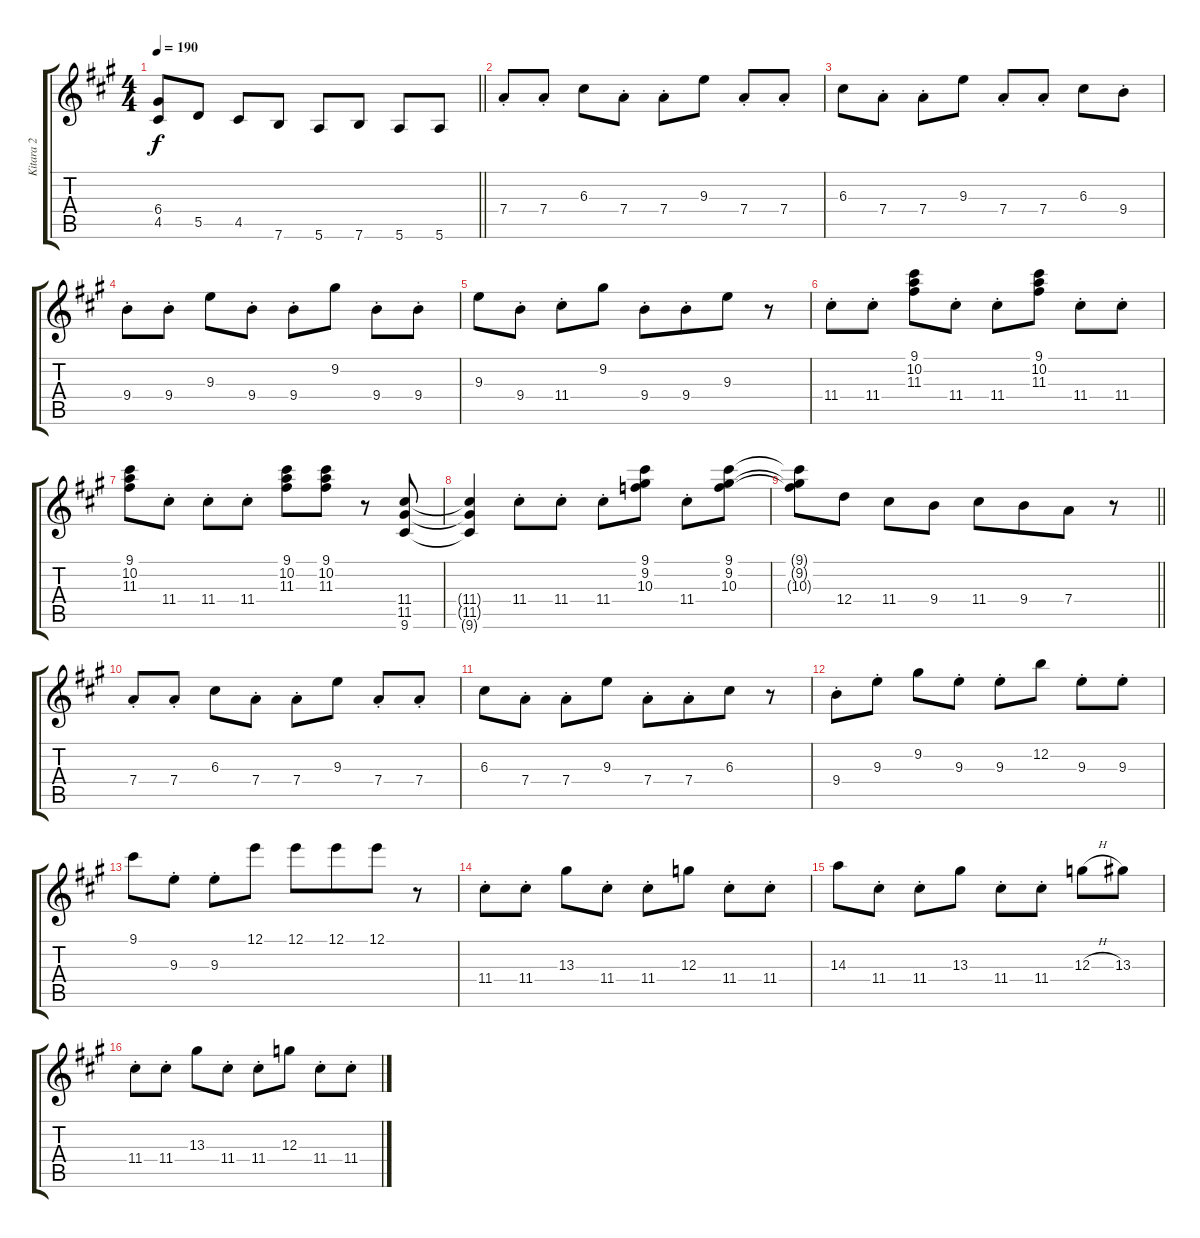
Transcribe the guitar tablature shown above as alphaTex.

\track ("Kitara 2" "Kitara 2") {instrument distortionguitar}
\staff {score tabs}
\tuning (E4 B3 G3 D3 A2 E2) {hide}
\ts (4 4)
\tempo 190
\clef g2
\barLineRight lightlight
\ks a
(6.4{t} 4.5{t}).8{dy f} 5.5.8 4.5.8 7.6.8 5.6.8 7.6.8 5.6.8 5.6.8 |
7.4{st}.8 7.4{st}.8 6.3.8 7.4{st}.8 7.4{st}.8 9.3.8 7.4{st}.8 7.4{st}.8 |
6.3.8 7.4{st}.8 7.4{st}.8 9.3.8 7.4{st}.8 7.4{st}.8 6.3.8 9.4{st}.8 |
9.4{st}.8 9.4{st}.8 9.3.8 9.4{st}.8 9.4{st}.8 9.2.8 9.4{st}.8 9.4{st}.8 |
9.3.8 9.4{st}.8 11.4{st}.8 9.2.8 9.4{st}.8 9.4{st}.8{beam merge} 9.3.8 r.8 |
11.4{st}.8 11.4{st}.8 (9.1 10.2 11.3).8 11.4{st}.8 11.4{st}.8 (9.1 10.2 11.3).8 11.4{st}.8 11.4{st}.8 |
(9.1 10.2 11.3).8 11.4{st}.8 11.4{st}.8 11.4{st}.8 (9.1 10.2 11.3).8 (9.1 10.2 11.3).8 r.8 (11.4 11.5 9.6).8 |
(11.4{t} 11.5{t} 9.6{t}).4 11.4{st}.8 11.4{st}.8 11.4{st}.8 (9.1 9.2 10.3).8 11.4{st}.8 (9.1 9.2 10.3).8 |
\barLineRight lightlight
(9.1{t} 9.2{t} 10.3{t}).8 12.4.8 11.4.8 9.4.8 11.4.8 9.4.8{beam merge} 7.4.8 r.8 |
7.4{st}.8 7.4{st}.8 6.3.8 7.4{st}.8 7.4{st}.8 9.3.8 7.4{st}.8 7.4{st}.8 |
6.3.8 7.4{st}.8 7.4{st}.8 9.3.8 7.4{st}.8 7.4{st}.8{beam merge} 6.3.8 r.8 |
9.4{st}.8 9.3{st}.8 9.2.8 9.3{st}.8 9.3{st}.8 12.2.8 9.3{st}.8 9.3{st}.8 |
9.1.8 9.3{st}.8 9.3{st}.8 12.1.8 12.1.8 12.1.8{beam merge} 12.1.8 r.8 |
11.4{st}.8 11.4{st}.8 13.3.8 11.4{st}.8 11.4{st}.8 12.3.8 11.4{st}.8 11.4{st}.8 |
14.3.8 11.4{st}.8 11.4{st}.8 13.3.8 11.4{st}.8 11.4{st}.8 12.3{h}.8 13.3.8 |
11.4{st}.8 11.4{st}.8 13.3.8 11.4{st}.8 11.4{st}.8 12.3.8 11.4{st}.8 11.4{st}.8
